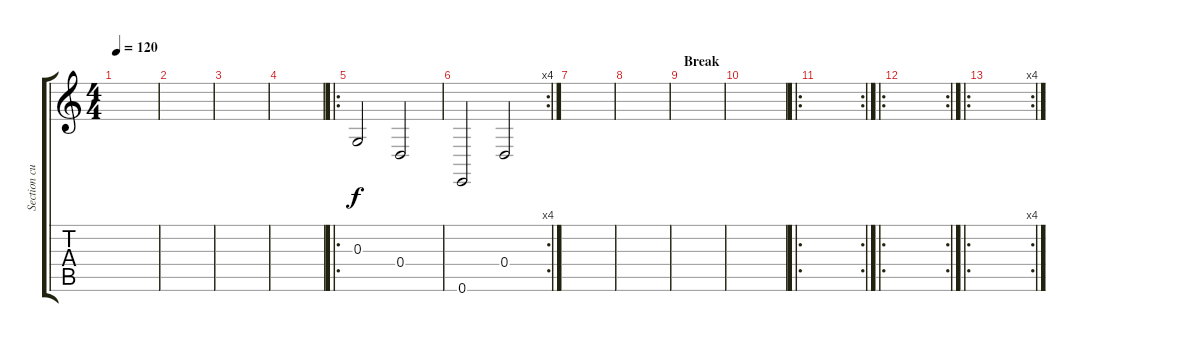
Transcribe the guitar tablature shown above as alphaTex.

\track ("Section cuivre ( tuba )" "Section cu") {instrument tuba}
\staff {score tabs}
\tuning (E4 B3 G3 D3 A2 E2) {hide}
\ts (4 4)
\tempo 120
\clef g2
\ks c
|
|
|
|
\ro
0.3.2 0.4.2 |
\rc 4
0.6.2 0.4.2 |
|
|
\section ("" "Break")
|
|
\ro
\rc 2
|
\ro
\rc 2
|
\ro
\rc 4
